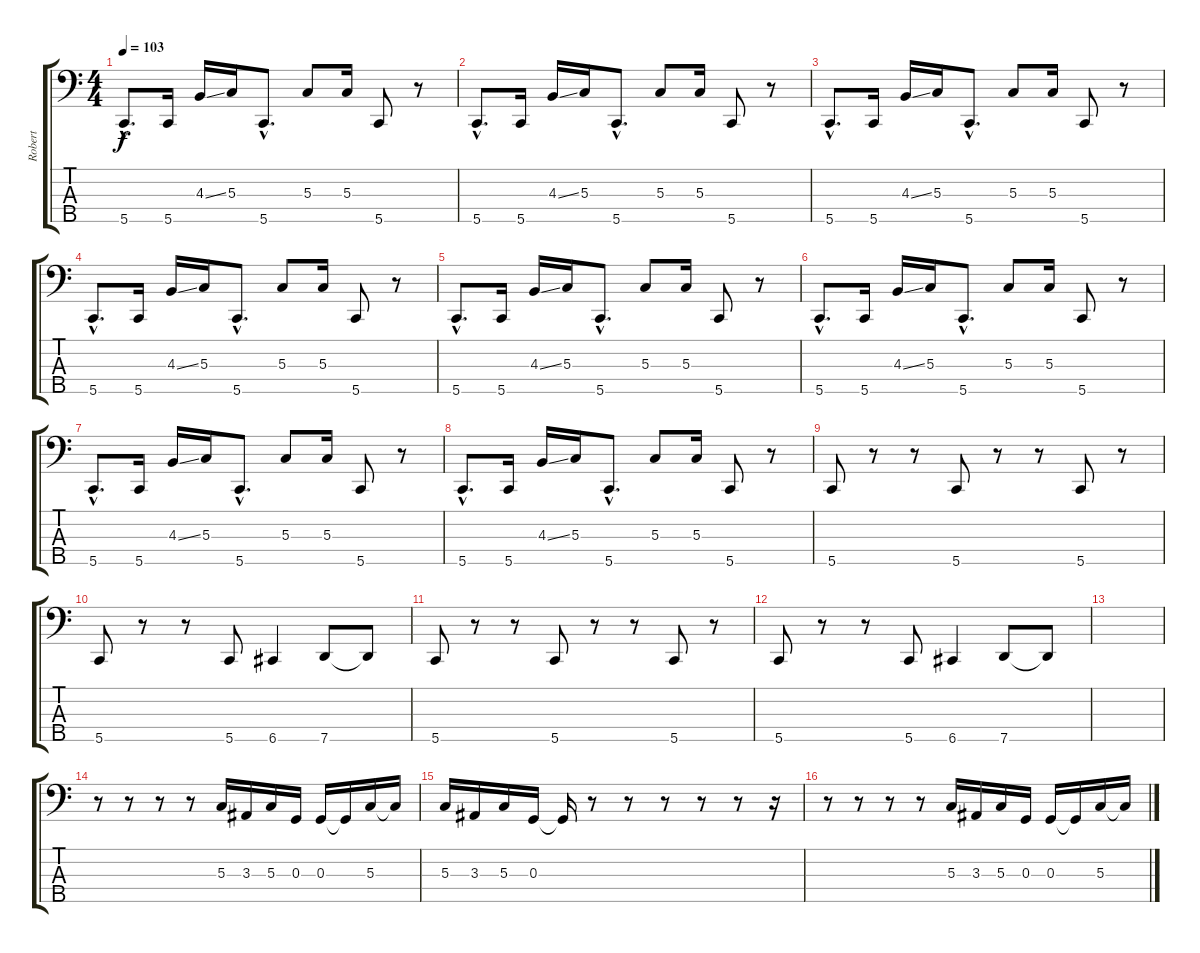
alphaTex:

\track ("Robert" "Robert") {instrument electricbassfinger}
\staff {score tabs}
\tuning (F2 C2 G1 D1 G0) {hide}
\ts (4 4)
\tempo 103
\clef f4
\ks c
5.5{hac}.8{d dy f} 5.5.16 4.3{ss}.16 5.3.16 5.5{hac}.8{d} 5.3.8 5.3.16 5.5.8 r.8 |
5.5{hac}.8{d} 5.5.16 4.3{ss}.16 5.3.16 5.5{hac}.8{d} 5.3.8 5.3.16 5.5.8 r.8 |
5.5{hac}.8{d} 5.5.16 4.3{ss}.16 5.3.16 5.5{hac}.8{d} 5.3.8 5.3.16 5.5.8 r.8 |
5.5{hac}.8{d} 5.5.16 4.3{ss}.16 5.3.16 5.5{hac}.8{d} 5.3.8 5.3.16 5.5.8 r.8 |
5.5{hac}.8{d} 5.5.16 4.3{ss}.16 5.3.16 5.5{hac}.8{d} 5.3.8 5.3.16 5.5.8 r.8 |
5.5{hac}.8{d} 5.5.16 4.3{ss}.16 5.3.16 5.5{hac}.8{d} 5.3.8 5.3.16 5.5.8 r.8 |
5.5{hac}.8{d} 5.5.16 4.3{ss}.16 5.3.16 5.5{hac}.8{d} 5.3.8 5.3.16 5.5.8 r.8 |
5.5{hac}.8{d} 5.5.16 4.3{ss}.16 5.3.16 5.5{hac}.8{d} 5.3.8 5.3.16 5.5.8 r.8 |
5.5.8 r.8 r.8 5.5.8 r.8 r.8 5.5.8 r.8 |
5.5.8 r.8 r.8 5.5.8 6.5.4 7.5.8 7.5{t}.8 |
5.5.8 r.8 r.8 5.5.8 r.8 r.8 5.5.8 r.8 |
5.5.8 r.8 r.8 5.5.8 6.5.4 7.5.8 7.5{t}.8 |
|
r.8 r.8 r.8 r.8 5.3.16 3.3.16 5.3.16 0.3.16 0.3.16 0.3{t}.16 5.3.16 5.3{t}.16 |
5.3.16 3.3.16 5.3.16 0.3.16 0.3{t}.16 r.8 r.8 r.8 r.8 r.8 r.16 |
r.8 r.8 r.8 r.8 5.3.16 3.3.16 5.3.16 0.3.16 0.3.16 0.3{t}.16 5.3.16 5.3{t}.16
